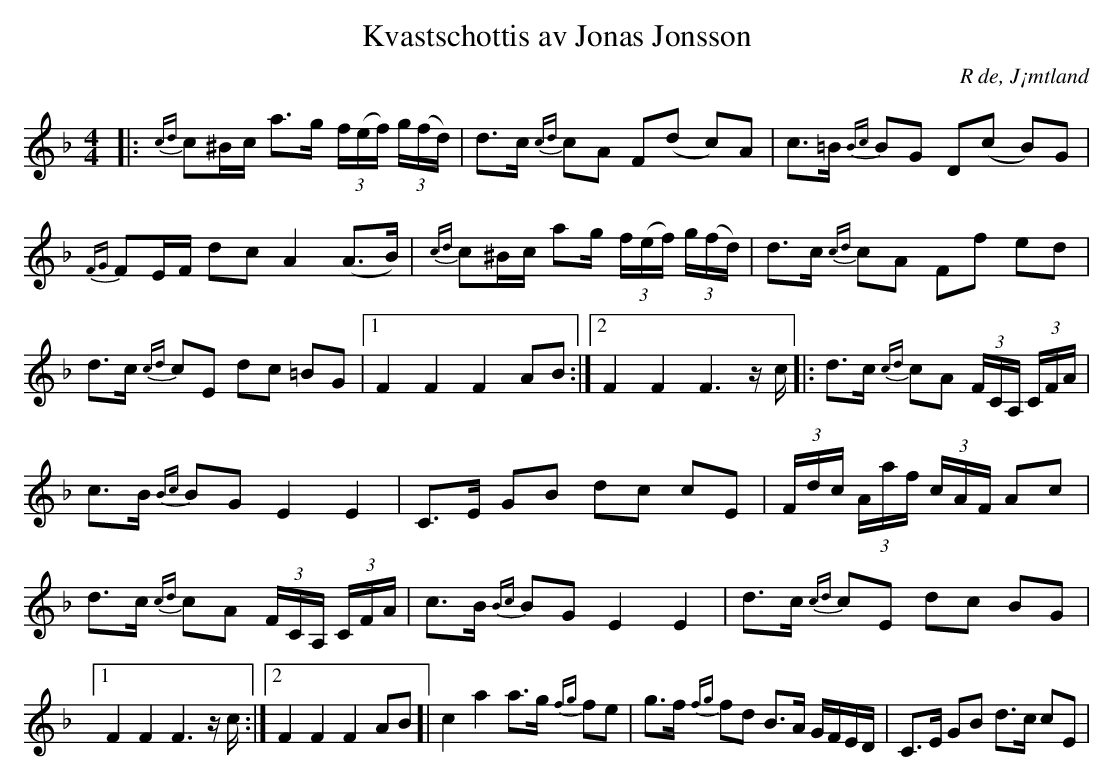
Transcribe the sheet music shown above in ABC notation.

X:1
T:Kvastschottis av Jonas Jonsson
O:R de, J¡mtland
M:4/4
L:1/16
K:F
|: {cd}c2^Bc a2>g2 (3f(ef) (3g(fd) | d2>c2 {cd}c2A2 F2(d2- c2)A2 | c2>=B2 {Bc}B2G2 D2(c2- B2)G2 | {FG}F2EF d2c2 A4 (A2>B2) | {cd}c2^Bc a2g (3f(ef) (3g(fd) | d2>c2 {cd}c2A2 F2f2 e2d2 | d2>c2 {cd}c2E2 d2c2 =B2G2 |1 F4 F4 F4 A2B2 :|2 F4 F4 F4> z2c ]|: d2>c2 {cd}c2A2 (3FCA, (3CFA | c2>B2 {Bc}B2G2 E4 E4 | C2>E2 G2B2 d2c2 c2E2 | (3Fdc (3Aaf (3cAF A2c2 | d2>c2 {cd}c2A2 (3FCA, (3CFA | c2>B2 {Bc}B2G2 E4 E4 | d2>c2 {cd}c2E2 d2c2 B2G2 |1 F4 F4 F4> z2c :|2 F4 F4 F4 A2B2 ]| c4 a4 a2>g2 {fg}f2e2 | g2>f2 {fg}f2d2 B2>A2 GFED | C2,>E2 G2B2 d2>c2 c2E2 +D.C+|
